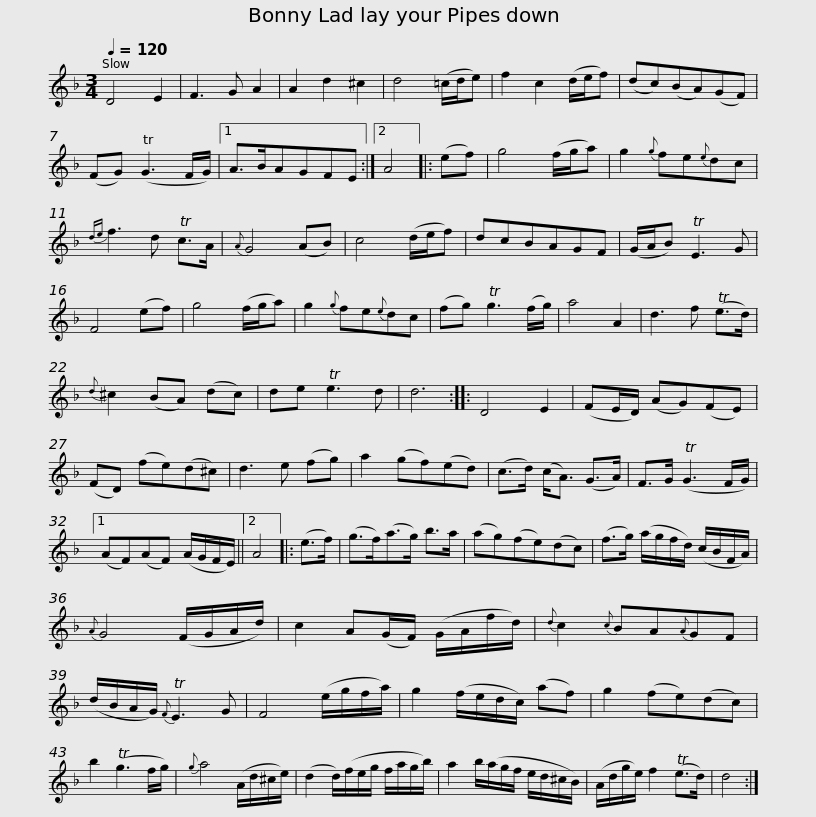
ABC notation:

X:1
L:1/8
Q:1/4=120
M:3/4
I:linebreak $
K:Dmin
V:1 treble
V:1
 D4 E2 | F3 G A2 | A2 d2 ^c2 | d4 (=c/d/e) | f2 c2 (d/e/f) | %5
 (dc)(BA)(GF) | (FG) (TG3 F/G/) |1 A>BAGFE :|2 A4 |: (ef) |$ %10
 g4 (f/g/a) | g2{g} fe{e}dc |{de} f3 d Tc>A |{A} G4 (AB) | c4 (d/e/f) | %15
 dcBAGF | (G/A/B) TE3 G | F4 (ef) |$ g4 (f/g/a) | g2{g} fe{e}dc | %20
 (fg) Tg3 (f/g/) | a4 A2 | d3 f (Te>d) |{d} ^c2 (BA) (dc) | de Te3 d | %25
 d6 :: D4 E2 |$ (FE/D/) (AG)(FE) | (FD) (fe)(d^c) | d3 e (fg) | %30
 a2 (gf)(ed) | (c>d) (c<A) (G>A) | F>G (TG3 F/G/) |1 (AF)(AF) (A/G/F/E/) ||2$ A4 |: %35
 (e>f) | (g>f)(a>g) b>a | (ag)(fe)(dc) | (f>g) (a/g/f/d/) (c/B/F/A/) |{A} G4 (F/G/A/d/) | %40
 c2 A(G/F/) (G/A/f/d/) |${d} c2{c} BA{A}GF | (d/B/A/G/){F} TE3 G | F4 (e/g/f/a/) | g2 (f/e/d/c/) (af) | %45
 g2 (fe)(dc) | b2 (Tg3 f/g/) |{g} a4 (A/d/^c/e/) |$ (d2 d/)(f/e/g/ f/a/g/b/) | a2 b/(a/g/f/ e/d/^c/B/) | %50
 (A/d/g/e/) f2 (Te>d) | d4 :| %52
